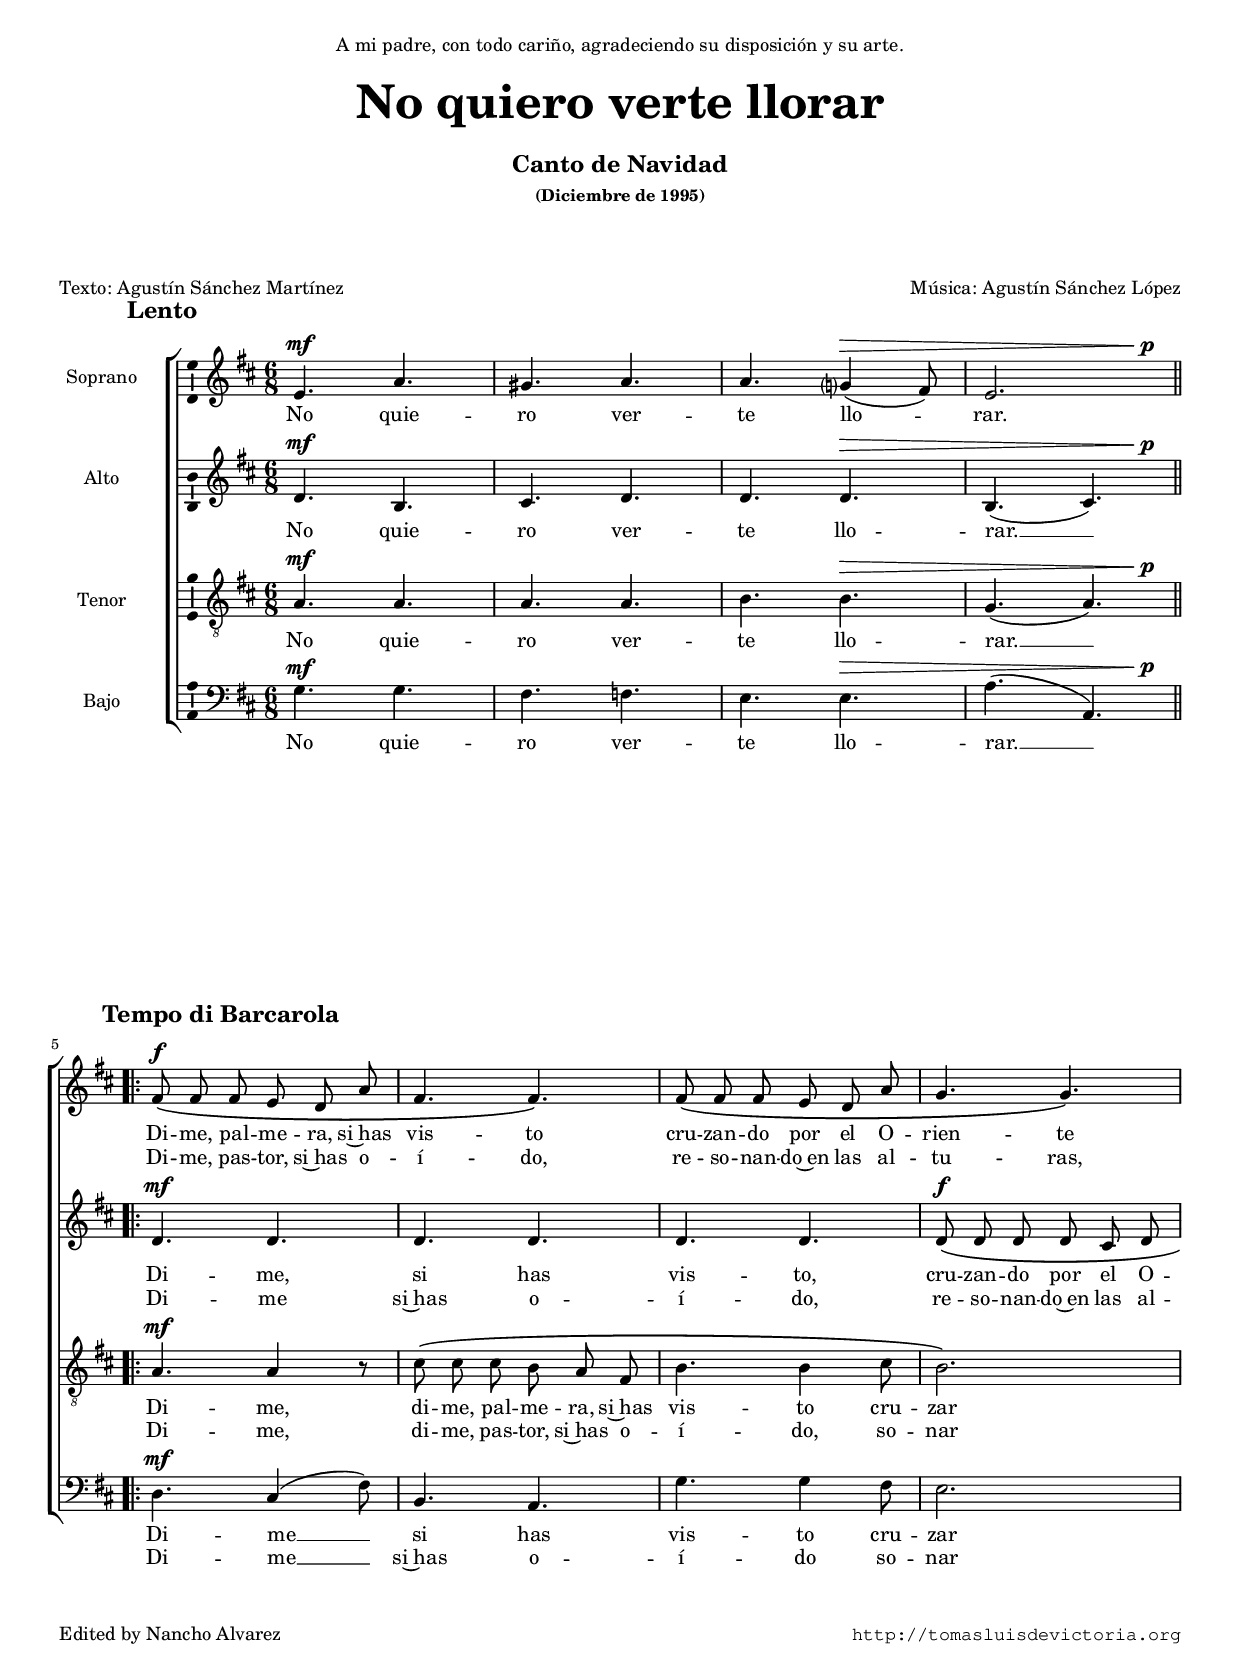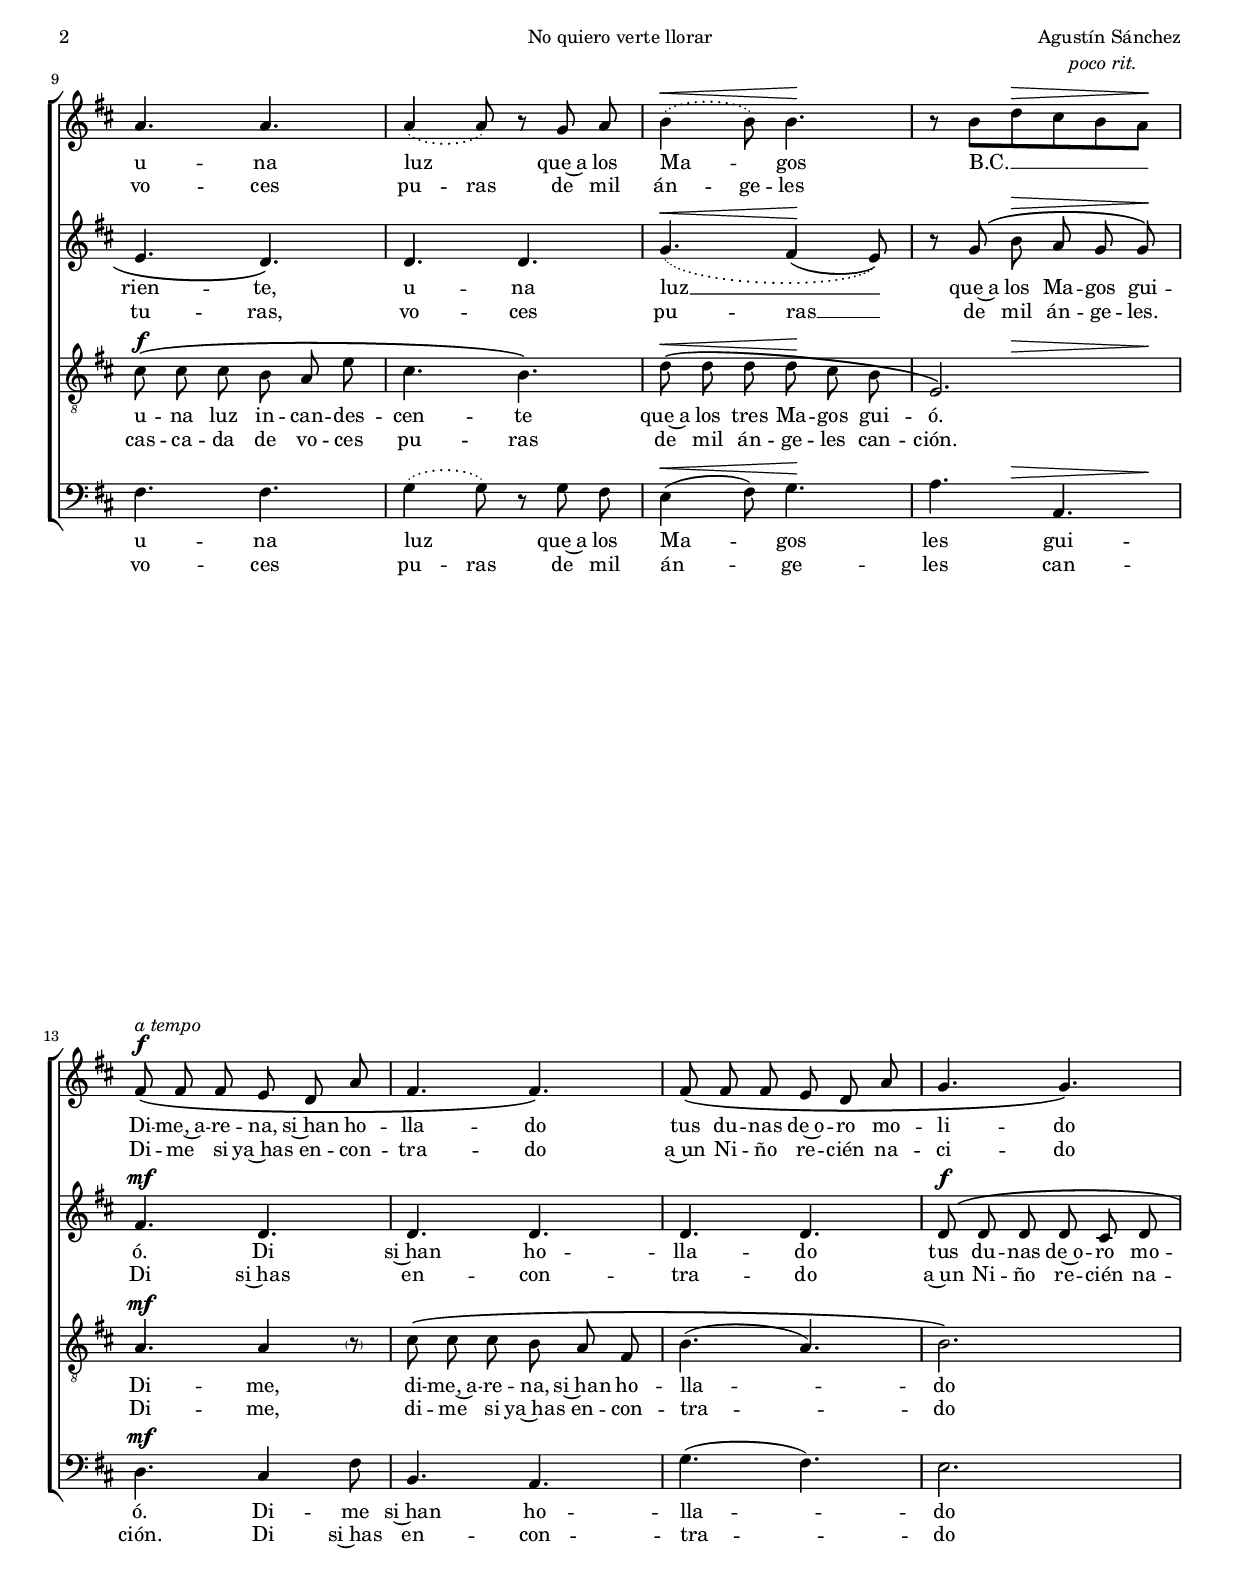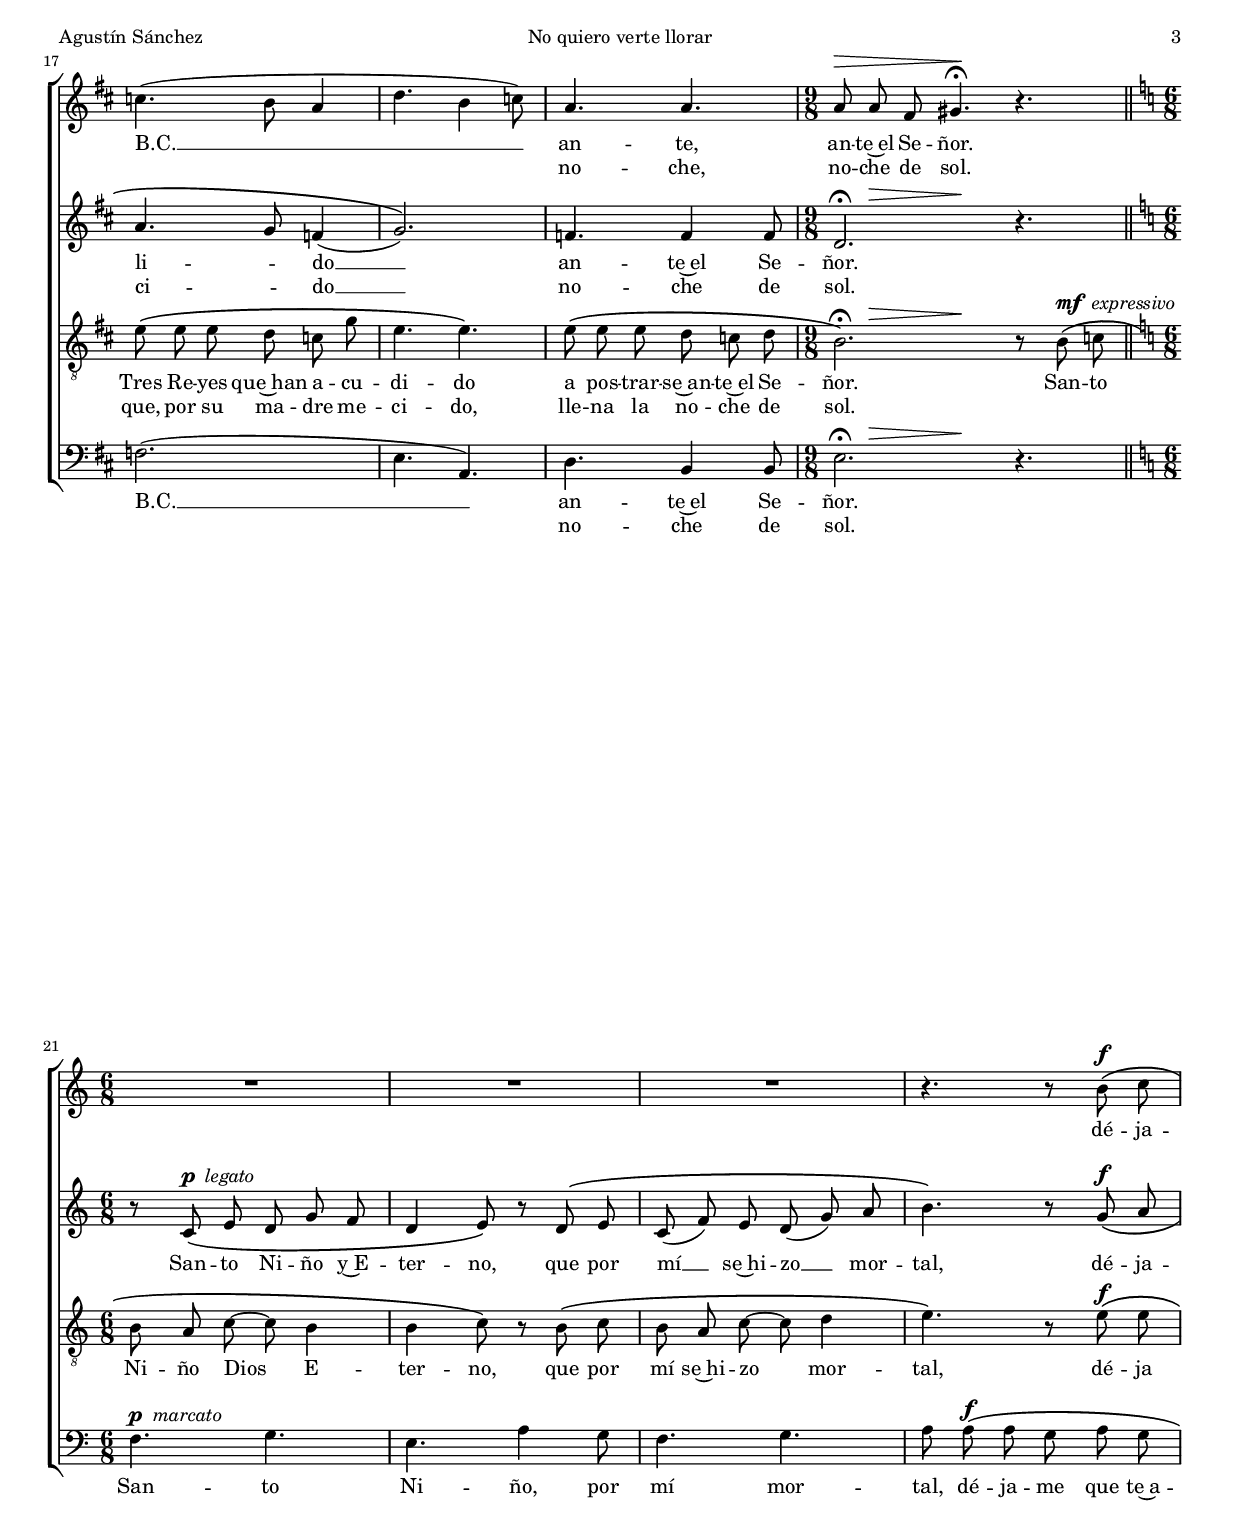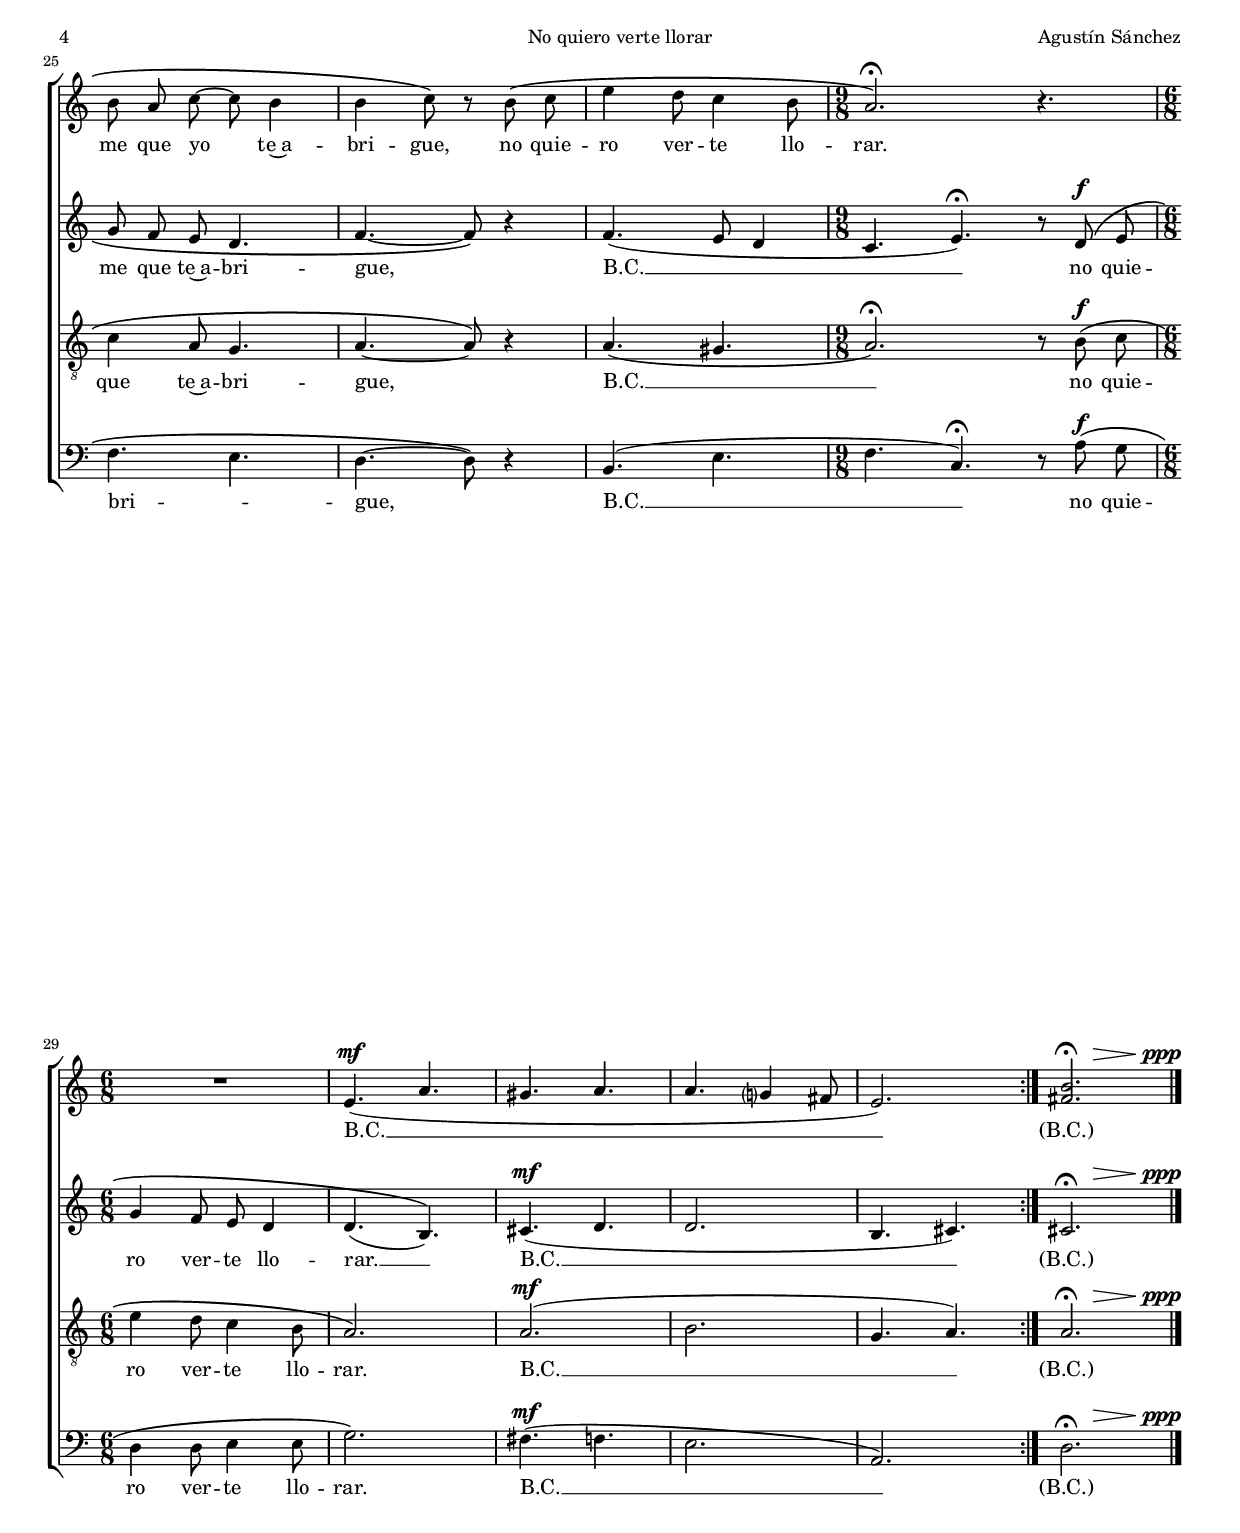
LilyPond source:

\version "2.12.2"

#(set-default-paper-size "a4")
#(set-global-staff-size 16.2)
%#(ly:set-option 'point-and-click #f)

ss=\once \set suggestAccidentals = ##t
cresc=\markup{\italic "cresc."}
dim=\markup{\italic "dim."}
rit=\markup{\italic "rit."}
italicas=\override LyricText #'font-shape = #'italic
rectas=\override LyricText #'font-shape = #'upright


htitle="No quiero verte llorar"
hcomposer="Agustín Sánchez"

\header {
	dedication=\markup{\column {" " " " " " "A mi padre, con todo cariño, agradeciendo su disposición y su arte." " "}}
	title=\markup{\column{" " \larger \larger \larger \larger "No quiero verte llorar" " " }}
	subtitle=\markup{\larger "Canto de Navidad"}
	composer="Música: Agustín Sánchez López"
	poet="Texto: Agustín Sánchez Martínez"
	subsubtitle=\markup{\column {"(Diciembre de 1995)" " " " " " " }}
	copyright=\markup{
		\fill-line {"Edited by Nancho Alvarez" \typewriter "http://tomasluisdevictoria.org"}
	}
%	tagline=""
}

global={\key d \major \time 6/8 \skip 1*6/8*4 \bar "||:" \break
				\skip 1*6/8*15 \time 9/8
				\skip 1*9/8*1 \time 6/8 \key c \major \bar "||"
				\skip 1*6/8*7 \time 9/8 
				\skip 1*9/8 \time 6/8
				\skip 1*6/8*5 \bar ":|"
				\skip 1*6/8 \bar "|." 
}

cantus=\relative c'{
	\dynamicUp
	\override Score.MetronomeMark #'X-offset = #-6
	\override Score.MetronomeMark #'padding = #5
	\tempo \markup{\larger \larger "Lento"}
	e4.^\mf a
	gis a
	a g?4(\> fis8)
	<<e2. {s8 s s s s s^\p }>>
	\tempo \markup{\large \larger "Tempo di Barcarola"}
	fis8\(^\f fis fis e d a'
	fis4. fis\)
	fis8\( fis fis e d a'
	g4. g4.\)
	a4. a
	\phrasingSlurDotted
	a4\( a8\) r8 g a
	b4\<\( b8\) b4.\!
	\phrasingSlurSolid
	r8 b8[ d\> 
	 \once \override TextScript #'padding = #3.8
	 cis^\markup{\italic "   poco rit."} b a]\!
	fis8\(^\f^\markup{\italic "a tempo"} fis fis e d a'
	fis4. fis\)
	fis8\( fis fis e d a'
	g4. g\)
	c4.( b8 a4
	d4. b4 c8)
	a4. a
	a8\> a fis gis4.^\fermata\! r
	R1*6/8*3
	r4. r8 b\(^\f c
	b a c ~ c b4
	b4 c8\) r b\( c
	e4 d8 c4 b8
	a2.\)^\fermata r4.
	R1*6/8
	e4.(^\mf a
	gis a
	a g?4 fis8
	e2.)
	\override Score.Hairpin #'minimum-length = #6
	<<<fis b>2.^\fermata {s8 s s\> s s s\ppp}>>
}

altus=\relative c'{
	\dynamicUp
	d4.^\mf b
	cis d
	d d\>
	<<{b4.( cis)} {s8 s s s s s^\p}>>
	d4.^\mf d
	d d
	d d
	d8\(^\f d d d cis d
	e4. d\)
	d4. d
	\phrasingSlurDotted
	g4.\(\<  fis4\!( e8)\)
	\phrasingSlurSolid
	r8 g\( b\> a g g\!\)
	fis4.^\mf d
	d d
	d d
	\phrasingSlurUp
	d8\(^\f d d d cis d
	a'4. g8 f4( 
	g2.)\)
	\phrasingSlurNeutral
	f4. f4 f8
	<<d2.^\fermata {s8 s\> s s\! s s}>> r4.
	r8 c\(^\markup{\dynamic p \italic " legato"} e d g f
	d4 e8\) r8 d\( e
	c( f) e d( g) a
	b4.\) r8 g^\f\( a
	g f e d4. 
	f4. ~ f8\) r4
	f4.( e8 d4
	c4. e)^\fermata r8 
	\phrasingSlurUp
	 d8^\f\( e
	g4 f8 e d4
	d4.( b\))
	cis^\mf( d
	d2.
	b4. cis)
	<<cis2.^\fermata {s8 s s\> s s s\ppp}>>
}

tenor=\relative c'{
	\dynamicUp
	a4.^\mf a
	a a
	b b\>
	g( <<a) {s8 s s^\p}>>
	a4.^\mf a4 r8
	cis8\( cis cis b a fis
	b4. b4 cis8
	b2.\)
	cis8\(^\f cis cis b a e'
	cis4. b\)
	d8\(\< d d d\! cis b
	<<e,2.\) {s8 s s\> s s s\!}>>
	a4.^\mf a4 \parenthesize r8
	cis8\( cis cis b a fis
	b4.( a)
	b2.\)
	e8\( e e d c g'
	e4. e\)
	e8\( e e d c d
	<<b2.^\fermata\) {s8 s\> s s\! s s}>> 
	 r8 b\(^\markup{\dynamic mf \italic " expressivo"} c
	b a c ~ c b4
	b4 c8\) r8 b\( c
	b8 a c ~ c d4
	e4.\) r8 e^\f\( e 
	c4 a8 g4.
	a4. ~ a8\) r4
	a4.( gis
	a2.^\fermata) r8 b8^\f\( c
	e4 d8 c4 b8
	a2.\)
	a2.^\mf( b
	g4. a)
	<<a2.^\fermata {s8 s s\> s s s^\ppp}>>
}

bassus=\relative c'{
	\dynamicUp
	g4.^\mf g
	fis f
	e e\>
	<<{a( a,)} {s8 s s s s s^\p}>>
	d4.^\mf cis4( fis8)
	b,4. a
	g'4. g4 fis8
	e2.
	fis4. fis
	\phrasingSlurDotted
	g4\( g8\) r8 g fis
	\phrasingSlurSolid
	e4(\< fis8) g4.\!
	<<{a4. a,} {s8 s s\> s s s\!}>>
	d4.^\mf cis4 fis8
	b,4. a
	g'4.( fis)
	e2.
	f2.(
	e4. a,)
	d4. b4 b8
	<<e2.^\fermata {s8 s\> s s\! s s}>> r4.
	f4.^\markup{\dynamic p \italic " marcato"} g
	e a4 g8
	f4. g
	a8 a\(^\f a g a g
	f4. e
	d4. ~ d8\) r4
	b4.( e
	f c)^\fermata r8 a'^\f\( g
	d4 d8 e4 e8
	g2.\)
	fis4.^\mf( f
	e2. 
	a,)                                                                 
	<<d2.^\fermata {s8 s s\> s s s^\ppp}>>
}


textocantus=\lyricmode{
No quie -- ro ver -- te llo -- rar.
Di -- me, pal -- me -- ra, si~has vis -- to
cru -- zan -- do por el O -- rien -- te u -- na luz _
que~a los Ma -- _ gos
B.C. __
Di -- me,~a -- re -- na, si~han ho -- lla -- do
tus du -- nas de~o -- ro mo -- li -- do
B.C. __ an -- te,
an -- te~el Se -- ñor.
dé -- ja -- me que yo te~a -- bri -- gue,
no quie -- ro ver -- te llo -- rar.
B.C. __
"(B.C.)"
}
textocantusb=\lyricmode{
_ _ _ _ _ _ _ 
Di -- me, pas -- tor, si~has o -- í -- do,
re -- so -- nan -- do~en las al -- tu -- ras,
vo -- ces pu -- ras de mil án -- ge -- les
"  "
Di -- me si ya~has en -- con -- tra -- do 
a~un Ni -- ño re -- cién na -- ci -- do
"  "
no -- che,
no -- che de sol.
}

textoaltus=\lyricmode{
No quie -- ro ver -- te llo -- rar. __
Di -- me, si has vis -- to,
cru -- zan -- do por el O -- rien -- te, u -- na luz __ _ 
que~a los Ma -- gos gui -- ó.
Di si~han ho -- lla -- do
tus du -- nas de~o -- ro mo -- li -- _ do __
an -- te~el Se -- ñor.
San -- to Ni -- ño y~E -- ter -- no,
que por mí __ se~hi -- zo __ mor -- tal,
dé -- ja -- me que te~a -- bri -- gue,
B.C. __ 
no quie -- ro ver -- te llo -- rar. __
B.C. __
"(B.C.)"
}
textoaltusb=\lyricmode{
_ _ _ _ _ _ _ 
Di -- me si~has o -- í -- do,
re -- so -- nan -- do~en las al -- tu -- ras,
vo -- ces pu -- ras __ de mil án -- ge -- les.
Di si~has en -- con -- tra -- do 
a~un Ni -- ño re -- cién na -- ci -- _ do __
no -- che de sol.
}

textotenor=\lyricmode{
No quie -- ro ver -- te llo -- rar. __
Di -- me, di -- me, pal -- me -- ra, si~has vis -- to
cru -- zar
u -- na luz in -- can -- des -- cen -- te 
que~a los tres Ma -- gos gui -- ó.
Di -- me, di -- me,~a -- re -- na, si~han ho -- lla -- do
Tres Re -- yes que~han a -- cu -- di -- do
a pos -- trar -- se~an -- te~el Se -- ñor.
San -- to Ni -- ño Dios E -- ter -- no,
que por mí se~hi -- zo mor -- tal,
dé -- ja que te~a -- bri -- gue,
B.C. __ 
no quie -- ro ver -- te llo -- rar.
B.C. __
"(B.C.)"
}
textotenorb=\lyricmode{
_ _ _ _ _ _ _ 
Di -- me, di -- me, pas -- tor, si~has o -- í -- do,
so -- nar cas -- ca -- da
de vo -- ces pu -- ras de mil án -- ge -- les can -- ción.
Di -- me, di -- me si ya~has en -- con -- tra -- do 
que, por su ma -- dre me -- ci -- do,
lle -- na la no -- che de sol.
}

textobassus=\lyricmode{
No quie -- ro ver -- te llo -- rar. __
Di -- me __ si has vis -- to cru -- zar
u -- na luz _ 
que~a los Ma -- gos les gui -- ó.
Di -- me si~han ho -- lla -- do
B.C. __
an -- te~el Se -- ñor.
San -- to Ni -- ño, por mí mor -- tal,
dé -- ja -- me que te~a -- bri -- _ gue,
B.C. __
no quie -- ro ver -- te llo -- rar.
B.C. __
"(B.C.)"
}
textobassusb=\lyricmode{
_ _ _ _ _ _ _ 
Di -- me __ si~has o -- í -- do so -- nar
vo -- ces pu -- ras de mil án -- ge -- les can -- ción.
Di si~has en -- con -- tra -- do
"  "
no -- che de sol.
}


\score {
\new ChoirStaff<<

	\new Staff <<\global
	\new Voice="v1" {
		\set Staff.instrumentName="Soprano " 
		\clef "treble"
		\cantus }
	\new Lyrics \lyricsto "v1" {\textocantus }
	\new Lyrics \lyricsto "v1" {\textocantusb }
	>>

	
	\new Staff << \global
	\new Voice="v2" {
		\set Staff.instrumentName="Alto "
		\clef "treble" 
		\altus}
	\new Lyrics \lyricsto "v2" {\textoaltus }
	\new Lyrics \lyricsto "v2" {\textoaltusb }
	>>

	
	\new Staff <<\global
	\new Voice="v3" {
		\set Staff.instrumentName="Tenor "
		\clef "G_8"
		\tenor }
	\new Lyrics \lyricsto "v3" {\textotenor }
	\new Lyrics \lyricsto "v3" {\textotenorb }
	>>
	

	\new Staff <<\global
	\new Voice="v4" {
		\set Staff.instrumentName="Bajo "
		\clef "bass" 
		\bassus }
	\new Lyrics \lyricsto "v4" {\textobassus }
	\new Lyrics \lyricsto "v4" {\textobassusb }
	>>
	
>>

\layout{ 
	\context {\Lyrics \override VerticalAxisGroup #'minimum-Y-extent = #'(-0 . 0) }
	\context {\Score \override BarNumber #'padding = #2.4 }
	\context {\Lyrics 
		%\override LyricText #'font-size = #2 
		\override LyricHyphen #'minimum-distance = #0.33
	}
	\context {\Voice 
		%melismaBusyProperties = #'()
		autoBeaming = ##f
	}
	%\context { \RemoveEmptyStaffContext }
	\context {\Staff 
		\consists Ambitus_engraver 
		\override VerticalAxisGroup #'minimum-Y-extent = #'(-4 . 4.8)
	}
}

%\midi {}

}


\paper{
	evenHeaderMarkup=\markup  \fill-line { \fromproperty #'page:page-number-string \htitle \hcomposer }
	oddHeaderMarkup= \markup  \fill-line { \on-the-fly #not-first-page \hcomposer \on-the-fly #not-first-page \htitle \on-the-fly #not-first-page \fromproperty #'page:page-number-string }
	system-count=8
	indent=2\cm
	line-width=19.0\cm
	between-system-padding = 0
	ragged-last-bottom = ##f
	foot-separation = 7\mm
	head-separation = 1\mm
}
